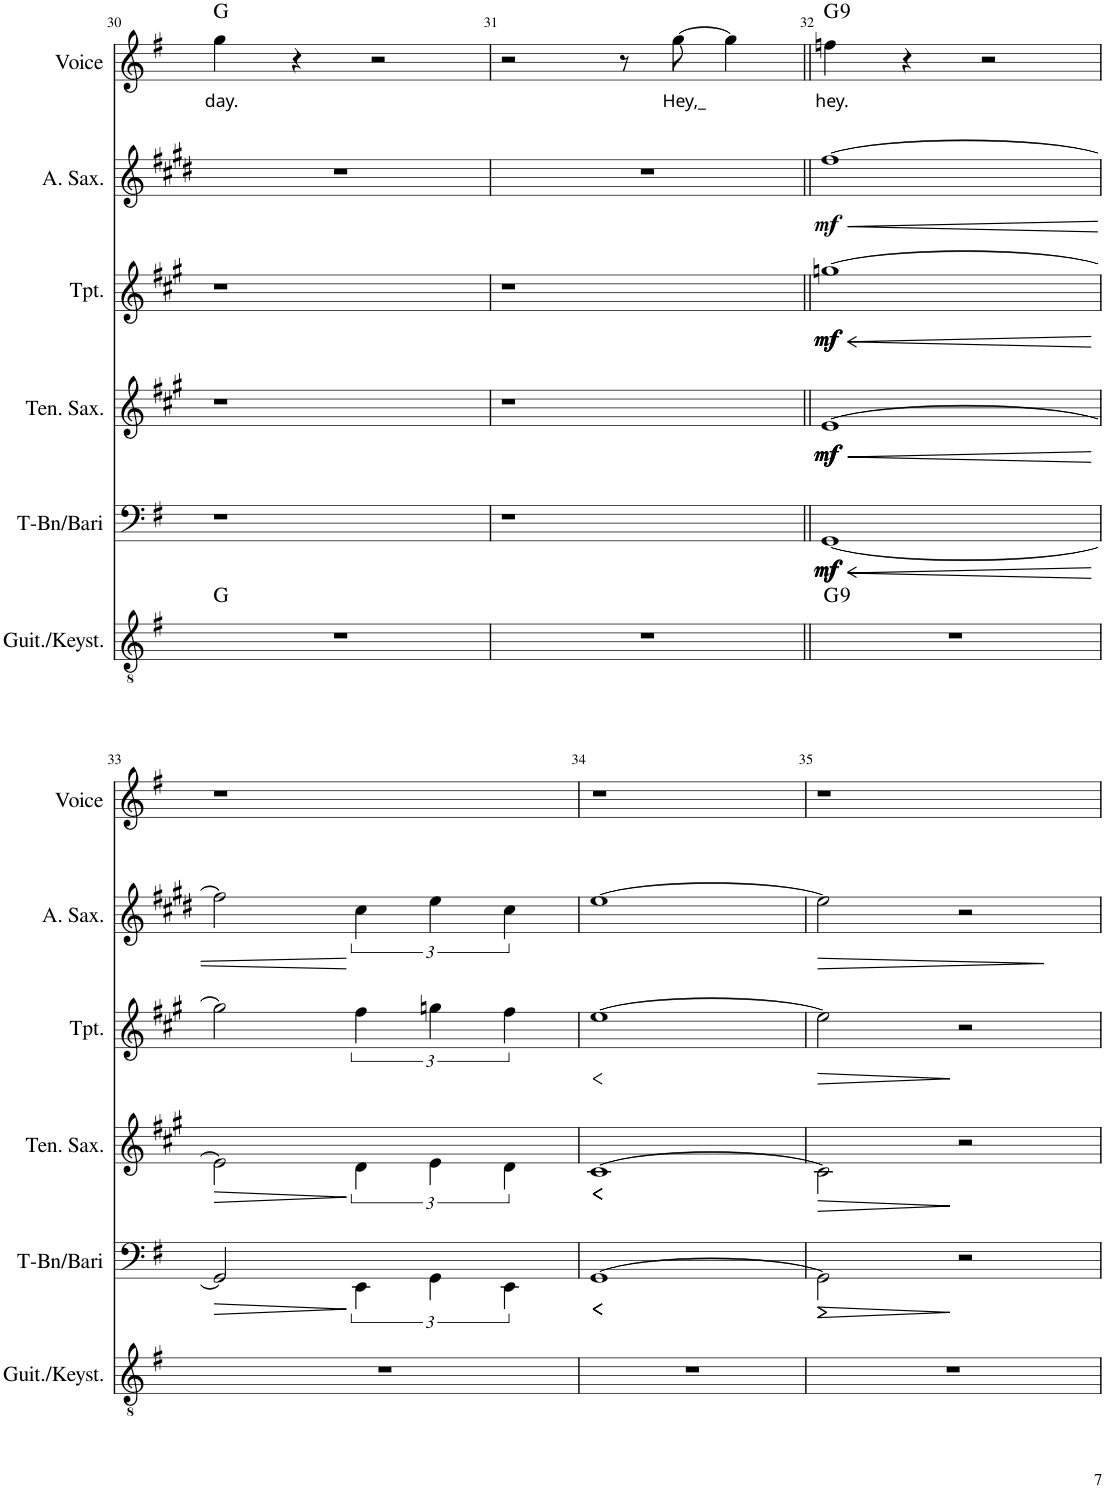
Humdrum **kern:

**kern	**harte	**kern	**dynam	**kern	**dynam	**kern	**dynam	**kern	**dynam	**kern	**text	**harte
*part6	*part6	*part5	*part5	*part4	*part4	*part3	*part3	*part2	*part2	*part1	*part1	*part1
*staff6	*	*staff5	*staff5	*staff4	*staff4	*staff3	*staff3	*staff2	*staff2	*staff1	*staff1	*
*I"Guit./Keys	*	*I"T-Bn/Bari	*	*I"Tenor Sax	*	*I"Trumpet	*	*I"Alto Saxophone	*	*I"Voice	*	*
*	*	*I'T-Bn/Bari	*	*I'Ten. Sax.	*	*I'Tpt.	*	*I'A. Sax.	*	*I'Voice	*	*
!!LO:PB:g=z
*clefGv2	*	*clefF4	*	*clefG2	*	*clefG2	*	*clefG2	*	*clefG2	*	*
*	*	*	*	*Trd8c14	*	*Trd1c2	*	*Trd5c9	*	*	*	*
*k[f#]	*	*k[f#]	*	*k[f#c#g#]	*	*k[f#c#g#]	*	*k[f#c#g#d#]	*	*k[f#]	*	*
*G:	*	*G:	*	*	*	*	*	*	*	*G:	*	*
*M4/4	*	*M4/4	*	*M4/4	*	*M4/4	*	*M4/4	*	*M4/4	*	*
=30	=30	=30	=30	=30	=30	=30	=30	=30	=30	=30	=30	=30
!	!	!	!	!	!	!	!	!	!	!	!LO:LY:b	!
1r	G:maj	1r	.	1r	.	1r	.	1r	.	4gg\	day.	G:maj
.	.	.	.	.	.	.	.	.	.	4r	.	.
.	.	.	.	.	.	.	.	.	.	2r	.	.
=31	=31	=31	=31	=31	=31	=31	=31	=31	=31	=31	=31	=31
1r	.	1r	.	1r	.	1r	.	1r	.	2r	.	.
.	.	.	.	.	.	.	.	.	.	8r	.	.
!	!	!	!	!	!	!	!	!	!	!	!LO:LY:b	!
.	.	.	.	.	.	.	.	.	.	[8gg\	Hey,_	.
.	.	.	.	.	.	.	.	.	.	4gg\]	.	.
=32||	=32||	=32||	=32||	=32||	=32||	=32||	=32||	=32||	=32||	=32||	=32||	=32||
!	!	!	!LO:HP:b	!	!	!	!	!	!	!	!	!
!	!	!	!LO:HP:n=1:b	!	!LO:HP:b	!	!LO:HP:b	!	!	!	!	!
!	!	!	!LO:DY:n=1:b	!	!	!	!LO:HP:n=1:b	!	!LO:HP:b	!	!LO:LY:b	!
!	!	!	!LO:DY:n=2:b	!	!	!	!	!	!	!	!	!
!	!	!	!LO:DY:n=3:b	!	!LO:DY:n=1:b	!	!	!	!	!	!	!
!	!	!	!	!	!LO:DY:n=2:b	!	!	!	!	!	!	!
!	!	!	!	!	!LO:DY:n=3:b	!	!LO:DY:n=1:b	!	!	!	!	!
!	!	!	!	!	!	!	!LO:DY:n=2:b	!	!	!	!	!
!	!LO:H:kt=9	!	!	!	!	!	!LO:DY:n=3:b	!	!LO:DY:n=1:b	!	!	!LO:H:kt=9
1r	G:9	[1GG	< < mf mf mf	[1e	< mf mf mf	[1ggn	< < mf mf mf	[1ff#	< mf	4ffn\	hey.	G:9
.	.	.	.	.	.	.	.	.	.	4r	.	.
.	.	.	.	.	.	.	.	.	.	2r	.	.
.	.	.	[	.	.	.	[	.	.	.	.	.
!!LO:LB:g=z
=33	=33	=33	=33	=33	=33	=33	=33	=33	=33	=33	=33	=33
!	!	!	!LO:HP:b	!	!LO:HP:b	!	!	!	!	!	!	!
1r	.	2GG/]	>	2e\]	>	2gg\]	.	2ff#\]	.	1r	.	.
!	!	!	!	!	!	!	!LO:HP:n=1:b	!	!	!	!	!
.	.	6EE\	[	6d\	[	6ff#\	[ >	6cc#\	[	.	.	.
!	!	!	!LO:HP:n=1:b	!	!	!	!	!	!	!	!	!
.	.	6GG\	] >	6e\	.	6ggn\	.	6ee\	.	.	.	.
.	.	6EE\	.	6d\	.	6ff#\	.	6cc#\	.	.	.	.
.	.	.	]	.	]	.	]	.	.	.	.	.
=34	=34	=34	=34	=34	=34	=34	=34	=34	=34	=34	=34	=34
!	!	!	!LO:HP:b	!	!	!	!	!	!	!	!	!
!	!	!	!LO:HP:n=1:b	!	!LO:HP:b	!	!LO:HP:b	!	!	!	!	!
1r	.	[1GG	< <	[1c#	<	[1ee	<	[1ee	.	1r	.	.
.	.	.	[	.	.	.	.	.	.	.	.	.
=35	=35	=35	=35	=35	=35	=35	=35	=35	=35	=35	=35	=35
!	!	!	!LO:HP:b	!	!	!	!LO:HP:b	!	!LO:HP:b	!	!	!
1r	.	2GG\]	<	2c#\]	.	2ee\]	>	2ee\]	>	1r	.	.
.	.	2r	[	2r	[	2r	[	2r	.	.	.	.
.	.	.	[	.	.	.	]	.	]	.	.	.
=	=	=	=	=	=	=	=	=	=	=	=	=
*-	*-	*-	*-	*-	*-	*-	*-	*-	*-	*-	*-	*-
